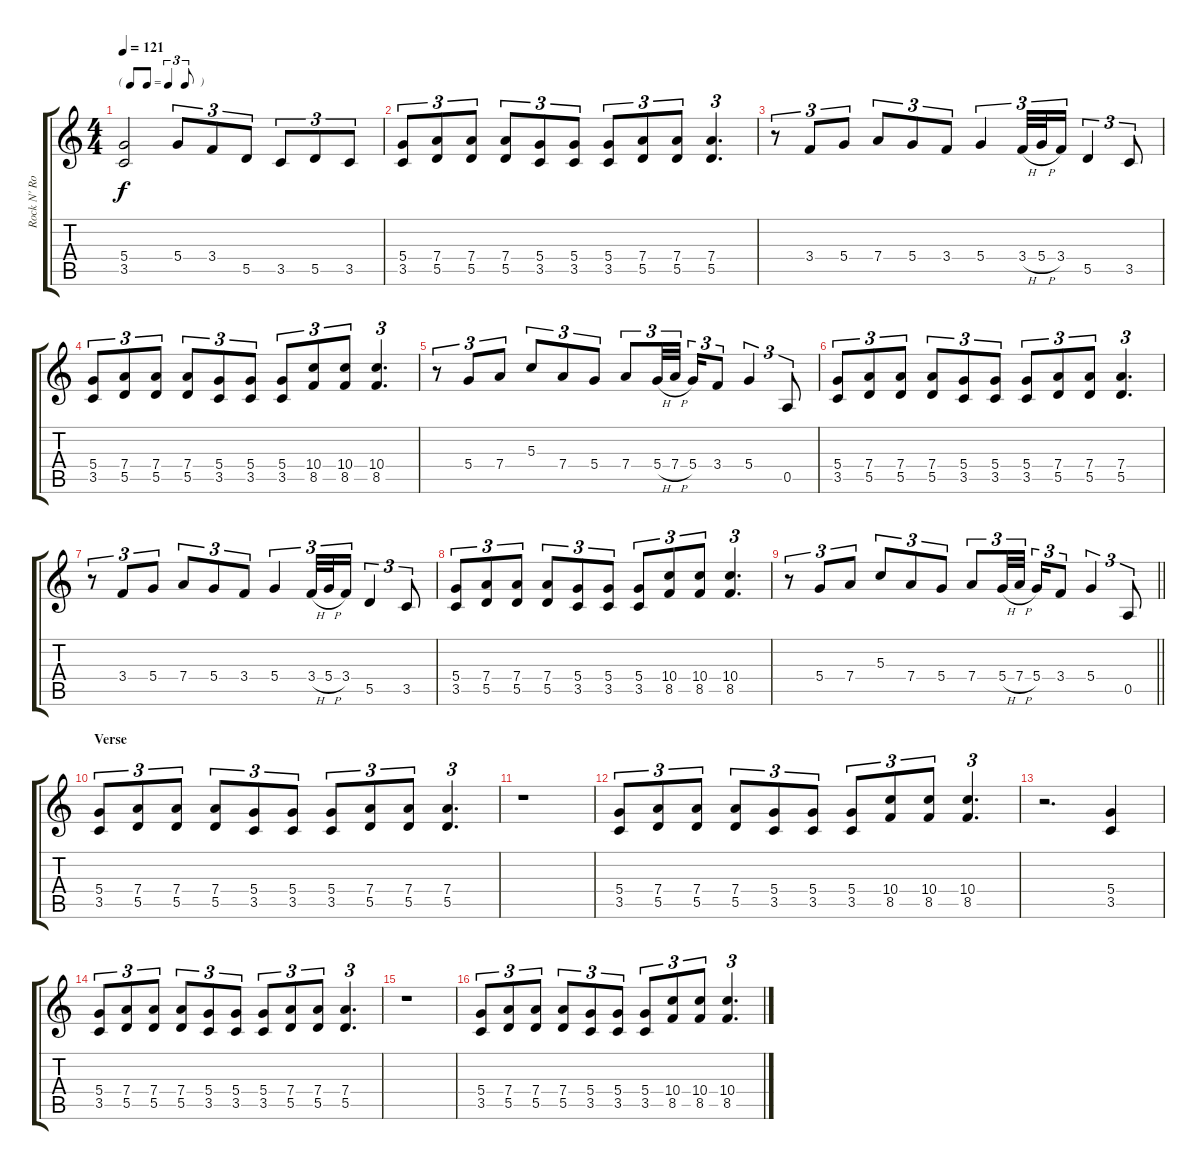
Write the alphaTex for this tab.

\track ("Rock N' Rolf" "Rock N' Ro") {instrument distortionguitar}
\staff {score tabs}
\tuning (E4 B3 G3 D3 A2 E2) {hide}
\ts (4 4)
\tf triplet8th
\tempo 121
\clef g2
\ks c
(5.4 3.5).2{dy f} 5.4.8{tu (3 2)} 3.4.8{tu (3 2)} 5.5.8{tu (3 2)} 3.5.8{tu (3 2)} 5.5.8{tu (3 2)} 3.5.8{tu (3 2)} |
(5.4 3.5).8{tu (3 2)} (7.4 5.5).8{tu (3 2)} (7.4 5.5).8{tu (3 2)} (7.4 5.5).8{tu (3 2)} (5.4 3.5).8{tu (3 2)} (5.4 3.5).8{tu (3 2)} (5.4 3.5).8{tu (3 2)} (7.4 5.5).8{tu (3 2)} (7.4 5.5).8{tu (3 2)} (7.4 5.5).4{d tu (3 2)} |
r.8{tu (3 2)} 3.4.8{tu (3 2)} 5.4.8{tu (3 2)} 7.4.8{tu (3 2)} 5.4.8{tu (3 2)} 3.4.8{tu (3 2)} 5.4.4{tu (3 2)} 3.4{h}.32{tu (3 2)} 5.4{h}.32{tu (3 2)} 3.4.16{tu (3 2)} 5.5.4{tu (3 2)} 3.5.8{tu (3 2)} |
(5.4 3.5).8{tu (3 2)} (7.4 5.5).8{tu (3 2)} (7.4 5.5).8{tu (3 2)} (7.4 5.5).8{tu (3 2)} (5.4 3.5).8{tu (3 2)} (5.4 3.5).8{tu (3 2)} (5.4 3.5).8{tu (3 2)} (10.4 8.5).8{tu (3 2)} (10.4 8.5).8{tu (3 2)} (10.4 8.5).4{d tu (3 2)} |
r.8{tu (3 2)} 5.4.8{tu (3 2)} 7.4.8{tu (3 2)} 5.3.8{tu (3 2)} 7.4.8{tu (3 2)} 5.4.8{tu (3 2)} 7.4.8{tu (3 2)} 5.4{h}.32{tu (3 2)} 7.4{h}.32{tu (3 2) beam splitsecondary} 5.4.16{tu (3 2)} 3.4.8{tu (3 2)} 5.4.4{tu (3 2)} 0.5.8{tu (3 2)} |
(5.4 3.5).8{tu (3 2)} (7.4 5.5).8{tu (3 2)} (7.4 5.5).8{tu (3 2)} (7.4 5.5).8{tu (3 2)} (5.4 3.5).8{tu (3 2)} (5.4 3.5).8{tu (3 2)} (5.4 3.5).8{tu (3 2)} (7.4 5.5).8{tu (3 2)} (7.4 5.5).8{tu (3 2)} (7.4 5.5).4{d tu (3 2)} |
r.8{tu (3 2)} 3.4.8{tu (3 2)} 5.4.8{tu (3 2)} 7.4.8{tu (3 2)} 5.4.8{tu (3 2)} 3.4.8{tu (3 2)} 5.4.4{tu (3 2)} 3.4{h}.32{tu (3 2)} 5.4{h}.32{tu (3 2)} 3.4.16{tu (3 2)} 5.5.4{tu (3 2)} 3.5.8{tu (3 2)} |
(5.4 3.5).8{tu (3 2)} (7.4 5.5).8{tu (3 2)} (7.4 5.5).8{tu (3 2)} (7.4 5.5).8{tu (3 2)} (5.4 3.5).8{tu (3 2)} (5.4 3.5).8{tu (3 2)} (5.4 3.5).8{tu (3 2)} (10.4 8.5).8{tu (3 2)} (10.4 8.5).8{tu (3 2)} (10.4 8.5).4{d tu (3 2)} |
\barLineRight lightlight
r.8{tu (3 2)} 5.4.8{tu (3 2)} 7.4.8{tu (3 2)} 5.3.8{tu (3 2)} 7.4.8{tu (3 2)} 5.4.8{tu (3 2)} 7.4.8{tu (3 2)} 5.4{h}.32{tu (3 2)} 7.4{h}.32{tu (3 2) beam splitsecondary} 5.4.16{tu (3 2)} 3.4.8{tu (3 2)} 5.4.4{tu (3 2)} 0.5.8{tu (3 2)} |
\section ("" "Verse")
(5.4 3.5).8{tu (3 2)} (7.4 5.5).8{tu (3 2)} (7.4 5.5).8{tu (3 2)} (7.4 5.5).8{tu (3 2)} (5.4 3.5).8{tu (3 2)} (5.4 3.5).8{tu (3 2)} (5.4 3.5).8{tu (3 2)} (7.4 5.5).8{tu (3 2)} (7.4 5.5).8{tu (3 2)} (7.4 5.5).4{d tu (3 2)} |
r.1 |
(5.4 3.5).8{tu (3 2)} (7.4 5.5).8{tu (3 2)} (7.4 5.5).8{tu (3 2)} (7.4 5.5).8{tu (3 2)} (5.4 3.5).8{tu (3 2)} (5.4 3.5).8{tu (3 2)} (5.4 3.5).8{tu (3 2)} (10.4 8.5).8{tu (3 2)} (10.4 8.5).8{tu (3 2)} (10.4 8.5).4{d tu (3 2)} |
r.2{d} (5.4 3.5).4 |
(5.4 3.5).8{tu (3 2)} (7.4 5.5).8{tu (3 2)} (7.4 5.5).8{tu (3 2)} (7.4 5.5).8{tu (3 2)} (5.4 3.5).8{tu (3 2)} (5.4 3.5).8{tu (3 2)} (5.4 3.5).8{tu (3 2)} (7.4 5.5).8{tu (3 2)} (7.4 5.5).8{tu (3 2)} (7.4 5.5).4{d tu (3 2)} |
r.1 |
(5.4 3.5).8{tu (3 2)} (7.4 5.5).8{tu (3 2)} (7.4 5.5).8{tu (3 2)} (7.4 5.5).8{tu (3 2)} (5.4 3.5).8{tu (3 2)} (5.4 3.5).8{tu (3 2)} (5.4 3.5).8{tu (3 2)} (10.4 8.5).8{tu (3 2)} (10.4 8.5).8{tu (3 2)} (10.4 8.5).4{d tu (3 2)}
